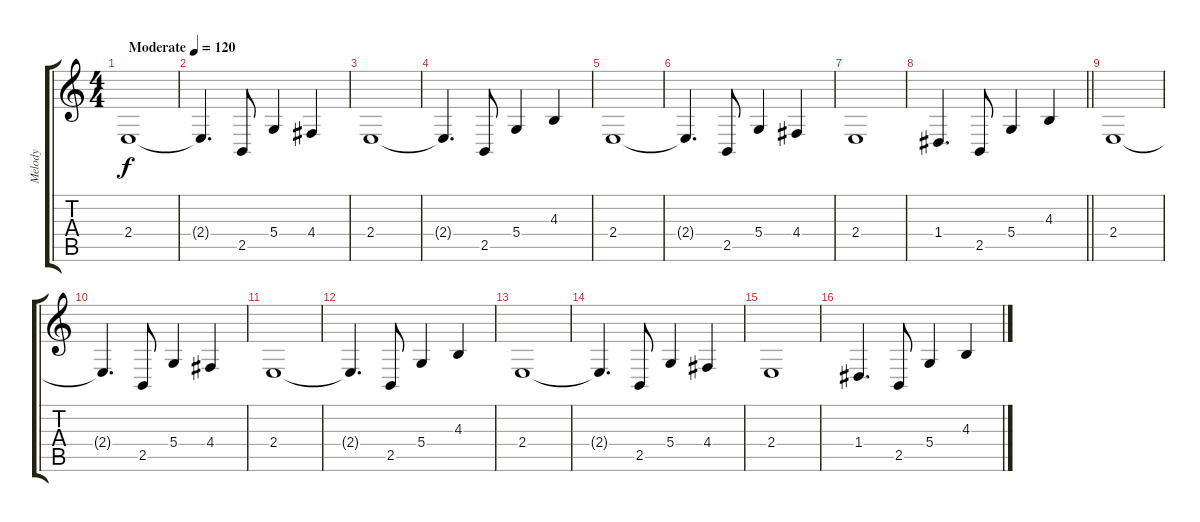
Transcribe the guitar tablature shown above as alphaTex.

\track ("Melody" "Melody") {instrument fx7echoes}
\staff {score tabs}
\tuning (E4 B3 G3 D3 A2 E2) {hide}
\ts (4 4)
\tempo (120 "Moderate")
\clef g2
\ks c
2.4.1{dy f instrument fx7echoes} |
2.4{t}.4{d} 2.5.8 5.4.4 4.4.4 |
2.4.1 |
2.4{t}.4{d} 2.5.8 5.4.4 4.3.4 |
2.4.1 |
2.4{t}.4{d} 2.5.8 5.4.4 4.4.4 |
2.4.1 |
\barLineRight lightlight
1.4.4{d} 2.5.8 5.4.4 4.3.4 |
2.4.1 |
2.4{t}.4{d} 2.5.8 5.4.4 4.4.4 |
2.4.1 |
2.4{t}.4{d} 2.5.8 5.4.4 4.3.4 |
2.4.1 |
2.4{t}.4{d} 2.5.8 5.4.4 4.4.4 |
2.4.1 |
1.4.4{d} 2.5.8 5.4.4 4.3.4
